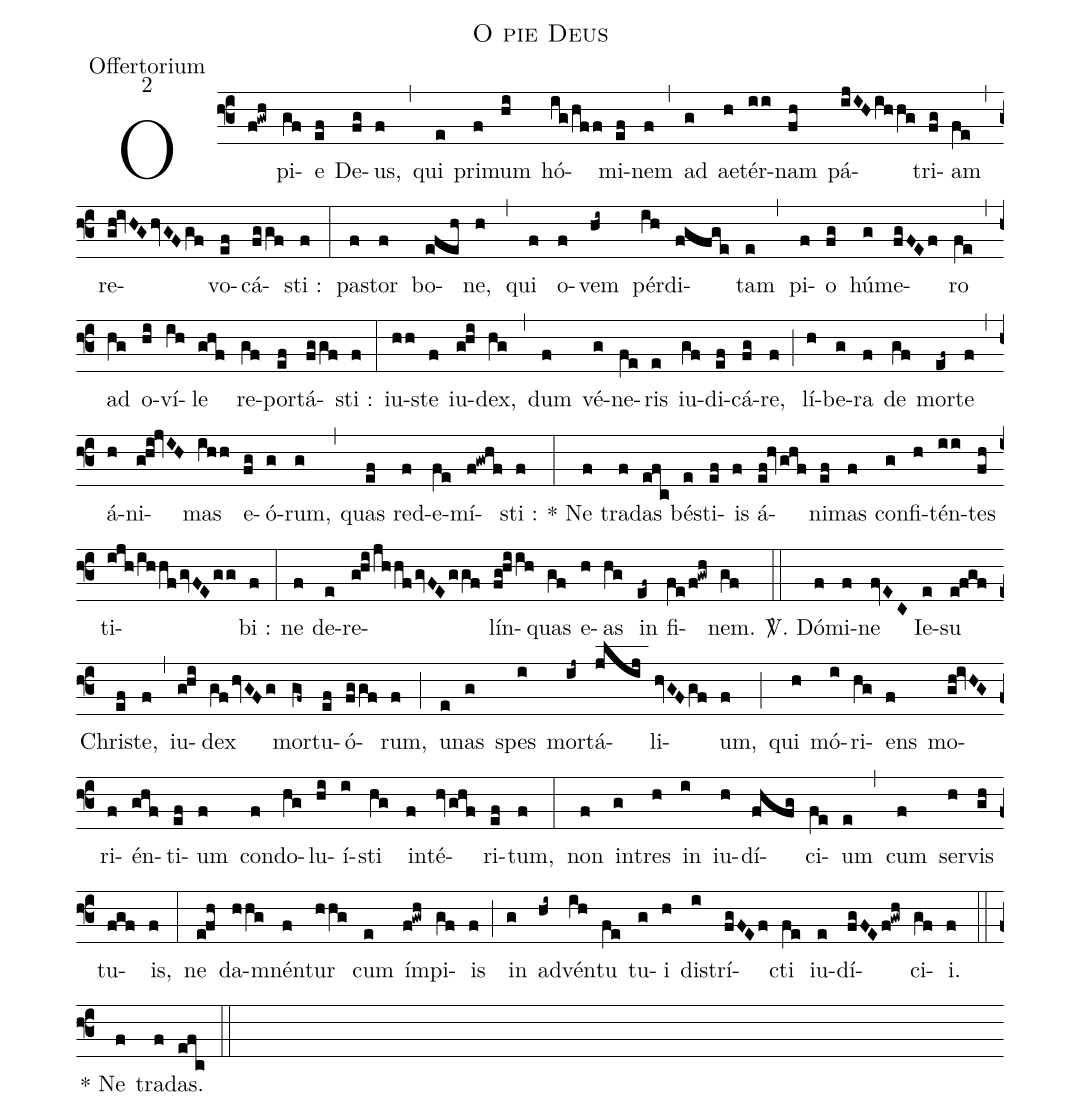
name:O pie Deus;
office-part:Offertorium;
mode:2;
%%
(f3) O(f!gwh) pi(gf)e(ef) De(fg)us,(f) (,) qui(e) pri(f)mum(hi) hó(ig/hff)mi(ef)nem(f) (,) ad(g) ae(h)tér(ii)nam(fh) pá(ijIHihhg)tri(fg)am(fe) (,) re(gh!ivHGhvGFgf)vo(ef)cá(fggf)sti :(f) (:) pa(f)stor(f) bo(efeh)ne,(h) (,) qui(f) o(f)vem(hi~) pér(ih)di(fgfge)tam(e) (,) pi(f)o(fg) hú(g)me(fgFEf)ro(fe) (,) ad(hg) o(hi)ví(ih)le(ghf) re(gf)por(ef)tá(fggf)sti :(f) (:) iu(hh)ste(f) iu(ghi)dex,(hg) (,) dum(f) vé(g)ne(fe)ris(e) iu(gf)di(ef)cá(fg)re,(f) (;) lí(h)be(g)ra(f) de(gf) mor(ef~)te(f) (,) á(h)ni(ghi!jvIH)mas(ihh) e(fg)ó(g)rum,(g) (,) quas(ef) red(f)e(fe)mí(f!gwhf)sti :(f) (:) * Ne(f) tra(f)das(efc) bé(e)sti(ef)is(f) á(ef!hvghf)ni(ef)mas(f) con(g)fi(h)tén(ii)tes(fh) ti(ijh/ihhfgvFEgg)bi :(f) (:) ne(f) de(e)re(ghijhhfgvFEggf)lín(fg!hiih)quas(gf) e(h)as(hg) in(ef~) fi(fe/f!gwh)nem.(gf) (::)
<sp>V/</sp>. Dó(f)mi(f)ne(fvEC) Ie(e)su(e!fgf) Chri(ef)ste,(f) (,) iu(ghi)dex(gfhvGFg) mor(gf~)tu(ef)ó(fggf)rum,(f) (;) u(e)nas(g) spes(i) mor(ij~)tá(jlij)li(hvGFgf)um,(f) (;) qui(h) mó(i)ri(hg)ens(f) mo(gh!ivHG)ri(f)én(ghf)ti(ef)um(f) con(f)do(hg)lu(hi)í(i)sti(hg) in(f)té(hvghf)ri(ef)tum,(f) (:) non(f) in(g)tres(h) in(i) iu(h)dí(fhfg)ci(fe)um(e) (,) cum(f) ser(h)vis(gh) tu(fgf)is,(f) (:) ne(efh) da(hhg)mnén(f)tur(hhg) cum(e) ím(f!gwh)pi(gf)is(f) (;) in(g) ad(hi~)vén(ih)tu(fe) tu(g)i(h) di(i)strí(fgFEf)cti(fe) iu(e)dí(fgFEf!gwh)ci(gf)i.(f) (::) * Ne(f) tra(f)das.(efc) (::)
